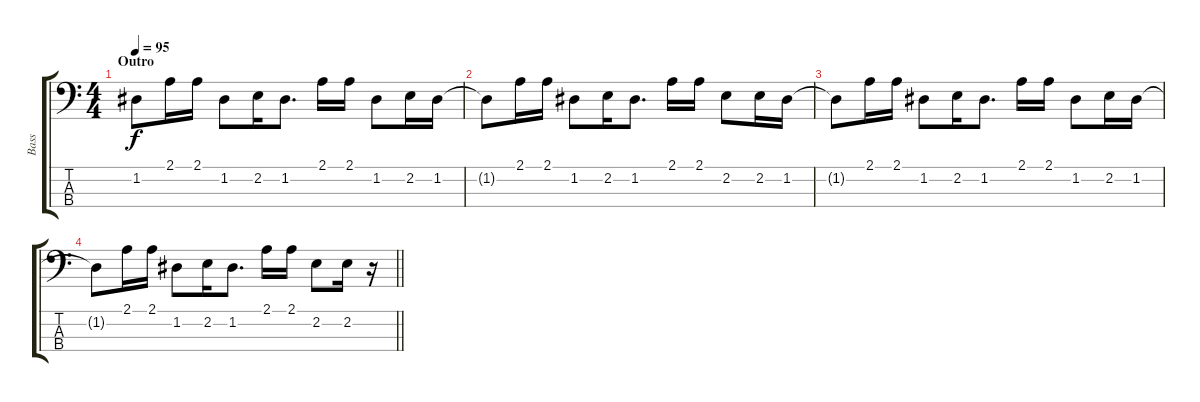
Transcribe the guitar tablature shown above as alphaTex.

\track ("Bass" "Bass") {instrument electricbasspick}
\staff {score tabs}
\tuning (G2 D2 A1 E1) {hide}
\ts (4 4)
\section ("" "Outro")
\tempo 95
\clef f4
\ks c
1.2{t}.8{dy f} 2.1.16 2.1.16 1.2.8 2.2.16 1.2.8{d} 2.1.16 2.1.16 1.2.8 2.2.16 1.2.16 |
1.2{t}.8 2.1.16 2.1.16 1.2.8 2.2.16 1.2.8{d} 2.1.16 2.1.16 2.2.8 2.2.16 1.2.16 |
1.2{t}.8 2.1.16 2.1.16 1.2.8 2.2.16 1.2.8{d} 2.1.16 2.1.16 1.2.8 2.2.16 1.2.16 |
\barLineRight lightlight
1.2{t}.8 2.1.16 2.1.16 1.2.8 2.2.16 1.2.8{d} 2.1.16 2.1.16 2.2.8 2.2.16 r.16
